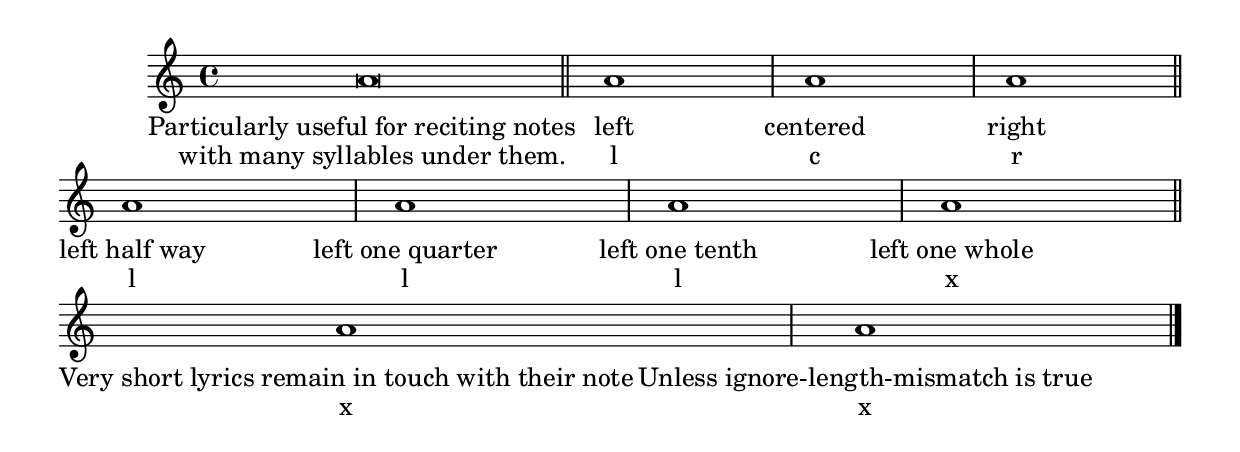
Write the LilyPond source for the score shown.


\version "1.9.8"
\header{
  texidoc="

  Lyric alignment is adjustable both in terms of alignment between
  stanzas and on notehead.

  If the property alignment is not set, there is automatic
  determination of alignment type based on punctuation (, see
  lyric-phrasing.ly).

"
}

%\paper { raggedright = ##t}
\score {
<< \context Voice = "v" \notes  \relative c'' {
      \property Staff.automaticMelismata = ##t
      \cadenzaOn
      a\breve  \bar "||" a1 \bar "|"  a \bar "|"  a \bar "||" \break a \bar "|" a \bar "|" a  \bar "|" a \bar "||" \break a \bar "|" a \bar "|."
    }
    \context Lyrics <<
      \context LyricsVoice = "v-1" \lyrics {
%        \property LyricsVoice . stanza = "1:"
	\property Lyrics . LyricText \override #'ignore-length-mismatch = ##t
	\property Lyrics . LyricText \override #'alignment = #-1
	\property Lyrics . LyricText \override #'begin-alignment = #8

	"Particularly useful for reciting notes  "\breve
	left1

	\property Lyrics . LyricText \override #'alignment = #0
	centered

	\property Lyrics . LyricText \override #'alignment = #1        

	right

	\property Lyrics . LyricText \override #'alignment = #-1 
	\property Lyrics . LyricText \override #'begin-alignment = #2 

	left_half_way

	\property Lyrics . LyricText \override #'begin-alignment = #4 

	left_one_quarter

	\property Lyrics . LyricText \override #'begin-alignment = #10

	left_one_tenth

	\property Lyrics . LyricText \override #'begin-alignment = #1

	left_one_whole

	\property Lyrics . LyricText \override #'ignore-length-mismatch = ##f
	\property Lyrics . LyricText \override #'begin-alignment = #4

	Very_short_lyrics_remain_in_touch_with_their_note

	\property Lyrics . LyricText \override #'alignment = #1
	\property Lyrics . LyricText \override #'end-alignment = #1.1
	\property Lyrics . LyricText \override #'ignore-length-mismatch = ##t


	Unless_ignore-length-mismatch_is_true

      }
      \context LyricsVoice = "v-2" \lyrics {
%        \property LyricsVoice . stanza = "2:"
        " with many syllables under them."\breve
	  l1 c r1 l
	  l1 l x x x

				% note' true'
				%% ? what are the last 2 for? 
      }
   >>
   >>
}

